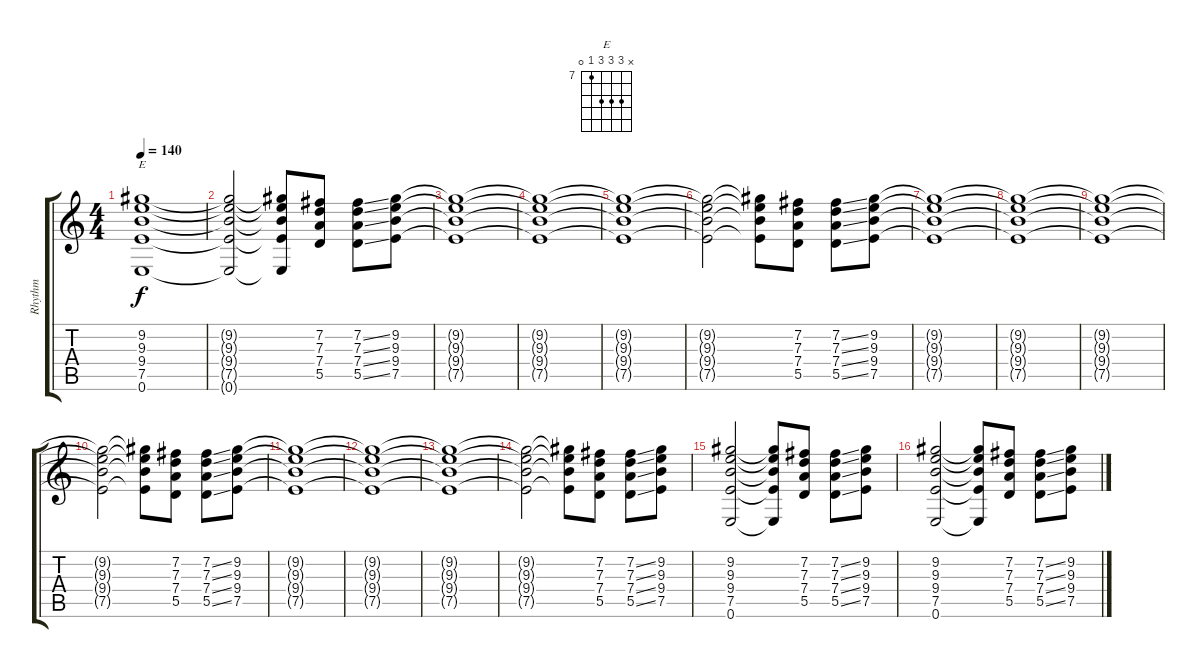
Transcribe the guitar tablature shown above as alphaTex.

\track ("Rhythm" "Rhythm") {instrument overdrivenguitar}
\staff {score tabs}
\tuning (E4 B3 G3 D3 A2 E2) {hide}
\chord ("E" x 9 9 9 7 0) {firstfret 7}
\ts (4 4)
\tempo 140
\clef g2
\ks c
(9.2 9.3 9.4 7.5 0.6).1{ch "E" dy f} |
(9.2{t} 9.3{t} 9.4{t} 7.5{t} 0.6{t}).2 (9.2{t} 9.3{t} 9.4{t} 7.5{t} 0.6{t}).8 (7.2 7.3 7.4 5.5).8 (7.2{ss} 7.3{ss} 7.4{ss} 5.5{ss}).8 (9.2 9.3 9.4 7.5).8 |
(9.2{t} 9.3{t} 9.4{t} 7.5{t}).1 |
(9.2{t} 9.3{t} 9.4{t} 7.5{t}).1 |
(9.2{t} 9.3{t} 9.4{t} 7.5{t}).1 |
(9.2{t} 9.3{t} 9.4{t} 7.5{t}).2 (9.2{t} 9.3{t} 9.4{t} 7.5{t}).8 (7.2 7.3 7.4 5.5).8 (7.2{ss} 7.3{ss} 7.4{ss} 5.5{ss}).8 (9.2 9.3 9.4 7.5).8 |
(9.2{t} 9.3{t} 9.4{t} 7.5{t}).1 |
(9.2{t} 9.3{t} 9.4{t} 7.5{t}).1 |
(9.2{t} 9.3{t} 9.4{t} 7.5{t}).1 |
(9.2{t} 9.3{t} 9.4{t} 7.5{t}).2 (9.2{t} 9.3{t} 9.4{t} 7.5{t}).8 (7.2 7.3 7.4 5.5).8 (7.2{ss} 7.3{ss} 7.4{ss} 5.5{ss}).8 (9.2 9.3 9.4 7.5).8 |
(9.2{t} 9.3{t} 9.4{t} 7.5{t}).1 |
(9.2{t} 9.3{t} 9.4{t} 7.5{t}).1 |
(9.2{t} 9.3{t} 9.4{t} 7.5{t}).1 |
(9.2{t} 9.3{t} 9.4{t} 7.5{t}).2 (9.2{t} 9.3{t} 9.4{t} 7.5{t}).8 (7.2 7.3 7.4 5.5).8 (7.2{ss} 7.3{ss} 7.4{ss} 5.5{ss}).8 (9.2 9.3 9.4 7.5).8 |
(9.2 9.3 9.4 7.5 0.6).2 (9.2{t} 9.3{t} 9.4{t} 7.5{t} 0.6{t}).8 (7.2 7.3 7.4 5.5).8 (7.2{ss} 7.3{ss} 7.4{ss} 5.5{ss}).8 (9.2 9.3 9.4 7.5).8 |
(9.2 9.3 9.4 7.5 0.6).2 (9.2{t} 9.3{t} 9.4{t} 7.5{t} 0.6{t}).8 (7.2 7.3 7.4 5.5).8 (7.2{ss} 7.3{ss} 7.4{ss} 5.5{ss}).8 (9.2 9.3 9.4 7.5).8
